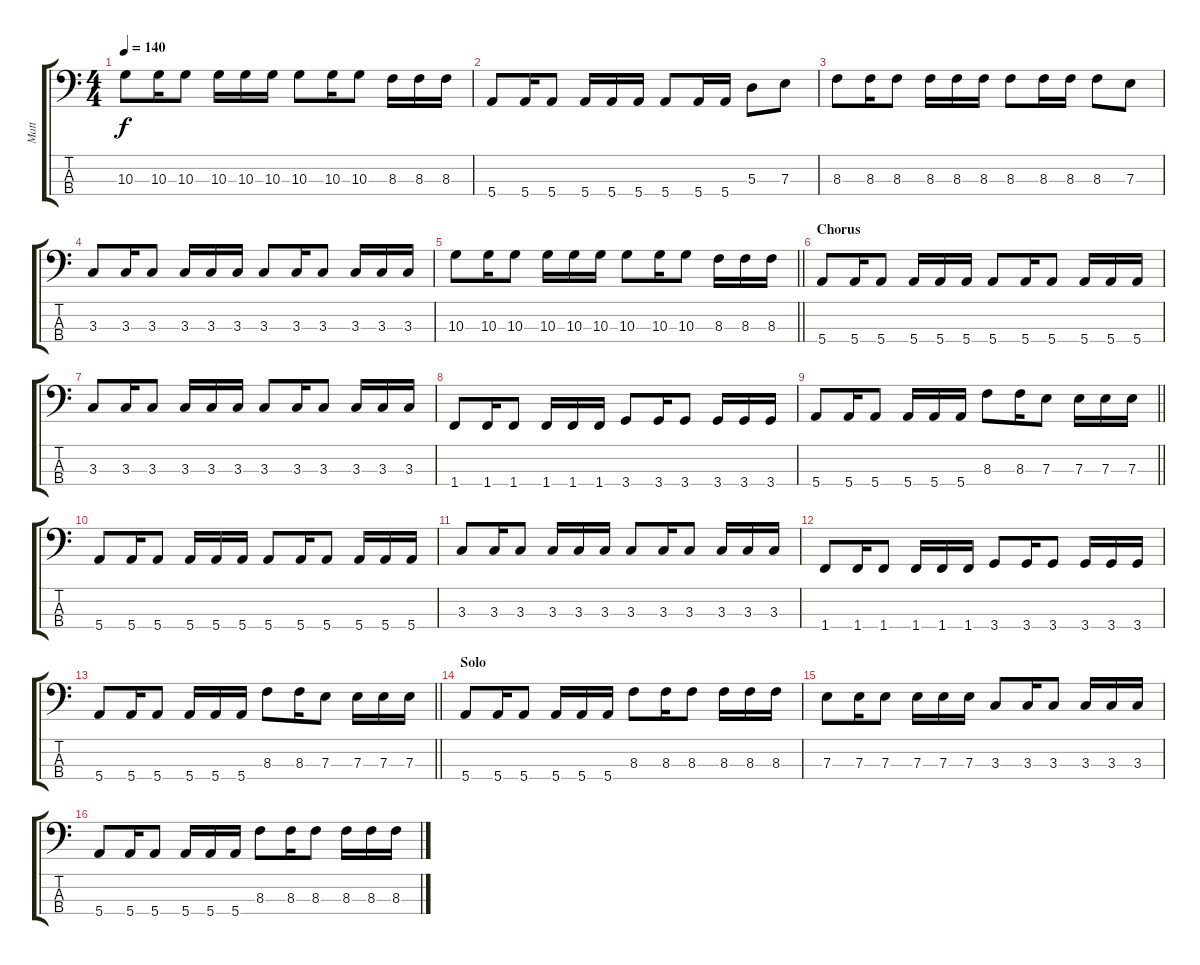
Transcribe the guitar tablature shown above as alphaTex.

\track ("Matt" "Matt") {instrument electricbassfinger}
\staff {score tabs}
\tuning (G2 D2 A1 E1) {hide}
\ts (4 4)
\tempo 140
\clef f4
\ks c
10.3.8{dy f} 10.3.16 10.3.8 10.3.16 10.3.16 10.3.16 10.3.8 10.3.16 10.3.8 8.3.16 8.3.16 8.3.16 |
5.4.8 5.4.16 5.4.8 5.4.16 5.4.16 5.4.16 5.4.8 5.4.16 5.4.16 5.3.8 7.3.8 |
8.3.8 8.3.16 8.3.8 8.3.16 8.3.16 8.3.16 8.3.8 8.3.16 8.3.16 8.3.8 7.3.8 |
3.3.8 3.3.16 3.3.8 3.3.16 3.3.16 3.3.16 3.3.8 3.3.16 3.3.8 3.3.16 3.3.16 3.3.16 |
\barLineRight lightlight
10.3.8 10.3.16 10.3.8 10.3.16 10.3.16 10.3.16 10.3.8 10.3.16 10.3.8 8.3.16 8.3.16 8.3.16 |
\section ("" "Chorus")
5.4.8 5.4.16 5.4.8 5.4.16 5.4.16 5.4.16 5.4.8 5.4.16 5.4.8 5.4.16 5.4.16 5.4.16 |
3.3.8 3.3.16 3.3.8 3.3.16 3.3.16 3.3.16 3.3.8 3.3.16 3.3.8 3.3.16 3.3.16 3.3.16 |
1.4.8 1.4.16 1.4.8 1.4.16 1.4.16 1.4.16 3.4.8 3.4.16 3.4.8 3.4.16 3.4.16 3.4.16 |
\barLineRight lightlight
5.4.8 5.4.16 5.4.8 5.4.16 5.4.16 5.4.16 8.3.8 8.3.16 7.3.8 7.3.16 7.3.16 7.3.16 |
5.4.8 5.4.16 5.4.8 5.4.16 5.4.16 5.4.16 5.4.8 5.4.16 5.4.8 5.4.16 5.4.16 5.4.16 |
3.3.8 3.3.16 3.3.8 3.3.16 3.3.16 3.3.16 3.3.8 3.3.16 3.3.8 3.3.16 3.3.16 3.3.16 |
1.4.8 1.4.16 1.4.8 1.4.16 1.4.16 1.4.16 3.4.8 3.4.16 3.4.8 3.4.16 3.4.16 3.4.16 |
\barLineRight lightlight
5.4.8 5.4.16 5.4.8 5.4.16 5.4.16 5.4.16 8.3.8 8.3.16 7.3.8 7.3.16 7.3.16 7.3.16 |
\section ("" "Solo")
5.4.8 5.4.16 5.4.8 5.4.16 5.4.16 5.4.16 8.3.8 8.3.16 8.3.8 8.3.16 8.3.16 8.3.16 |
7.3.8 7.3.16 7.3.8 7.3.16 7.3.16 7.3.16 3.3.8 3.3.16 3.3.8 3.3.16 3.3.16 3.3.16 |
5.4.8 5.4.16 5.4.8 5.4.16 5.4.16 5.4.16 8.3.8 8.3.16 8.3.8 8.3.16 8.3.16 8.3.16
